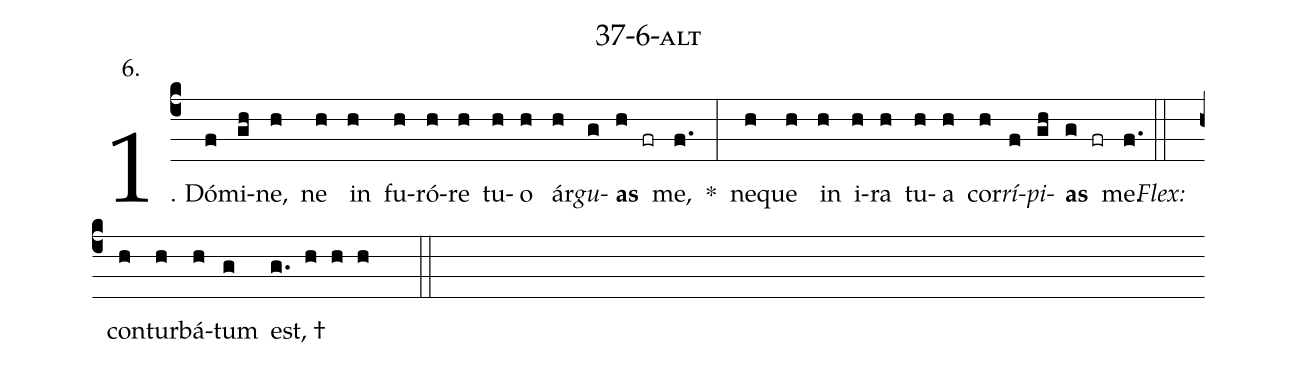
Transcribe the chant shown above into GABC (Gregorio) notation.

name: 37-6-alt;
annotation: 6.;
%%
(c4)1. Dó(f)mi(gh)ne,(h) ne(h) in(h) fu(h)ró(h)re(h) tu(h)o(h) ár(h)<i>gu</i>(g)<b>as</b>(h fr) me,(f.) *(:) ne(h)que(h) in(h) i(h)ra(h) tu(h)a(h) cor(h)<i>rí</i>(f)<i>pi</i>(gh)<b>as</b>(g fr) me.(f.) (::)
<i>Flex:</i>()  con(h)tur(h)bá(h)tum(g) est, †(g. h h h  ::)
